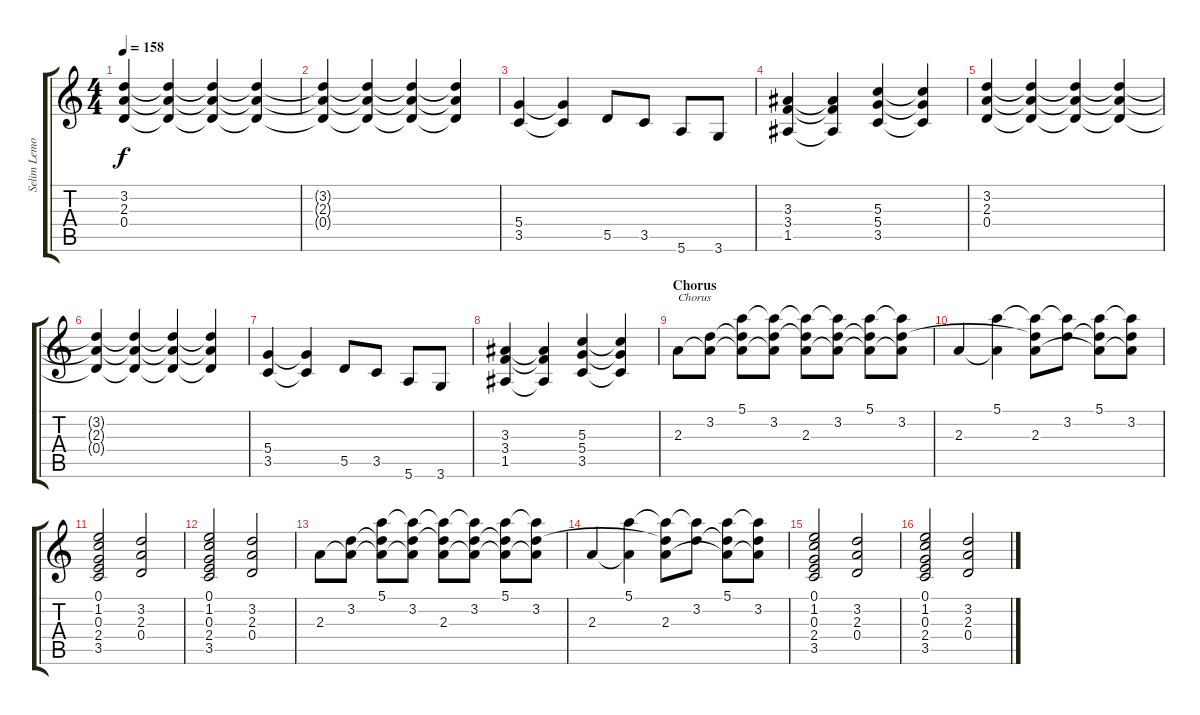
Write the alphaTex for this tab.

\track ("Selim Lemouchi" "Selim Lemo") {instrument overdrivenguitar}
\staff {score tabs}
\tuning (E4 B3 G3 D3 A2 E2) {hide}
\ts (4 4)
\tempo 158
\clef g2
\ks c
(3.2 2.3 0.4).4{dy f} (3.2{t} 2.3{t} 0.4{t}).4 (3.2{t} 2.3{t} 0.4{t}).4 (3.2{t} 2.3{t} 0.4{t}).4 |
(3.2{t} 2.3{t} 0.4{t}).4 (3.2{t} 2.3{t} 0.4{t}).4 (3.2{t} 2.3{t} 0.4{t}).4 (3.2{t} 2.3{t} 0.4{t}).4 |
(5.4 3.5).4 (5.4{t} 3.5{t}).4 5.5.8 3.5.8 5.6.8 3.6.8 |
(3.3 3.4 1.5).4 (3.3{t} 3.4{t} 1.5{t}).4 (5.3 5.4 3.5).4 (5.3{t} 5.4{t} 3.5{t}).4 |
(3.2 2.3 0.4).4 (3.2{t} 2.3{t} 0.4{t}).4 (3.2{t} 2.3{t} 0.4{t}).4 (3.2{t} 2.3{t} 0.4{t}).4 |
(3.2{t} 2.3{t} 0.4{t}).4 (3.2{t} 2.3{t} 0.4{t}).4 (3.2{t} 2.3{t} 0.4{t}).4 (3.2{t} 2.3{t} 0.4{t}).4 |
(5.4 3.5).4 (5.4{t} 3.5{t}).4 5.5.8 3.5.8 5.6.8 3.6.8 |
(3.3 3.4 1.5).4 (3.3{t} 3.4{t} 1.5{t}).4 (5.3 5.4 3.5).4 (5.3{t} 5.4{t} 3.5{t}).4 |
\section ("" "Chorus")
2.3.8{txt "Chorus" instrument electricguitarjazz} (3.2 2.3{t}).8 (5.1 3.2{t} 2.3{t}).8 (5.1{t} 3.2 2.3{t}).8 (5.1{t} 3.2{t} 2.3).8 (5.1{t} 3.2 2.3{t}).8 (5.1 3.2{t} 2.3{t}).8 (5.1{t} 3.2 2.3{t}).8 |
2.3.4 (5.1 2.3{t}).4 (5.1{t} 3.2{t} 2.3).8 (5.1{t} 3.2).8 (5.1 3.2{t} 2.3{t}).8 (5.1{t} 3.2 2.3{t}).8 |
(0.1 1.2 0.3 2.4 3.5).2 (3.2 2.3 0.4).2 |
(0.1 1.2 0.3 2.4 3.5).2 (3.2 2.3 0.4).2 |
2.3.8 (3.2 2.3{t}).8 (5.1 3.2{t} 2.3{t}).8 (5.1{t} 3.2 2.3{t}).8 (5.1{t} 3.2{t} 2.3).8 (5.1{t} 3.2 2.3{t}).8 (5.1 3.2{t} 2.3{t}).8 (5.1{t} 3.2 2.3{t}).8 |
2.3.4 (5.1 2.3{t}).4 (5.1{t} 3.2{t} 2.3).8 (5.1{t} 3.2).8 (5.1 3.2{t} 2.3{t}).8 (5.1{t} 3.2 2.3{t}).8 |
(0.1 1.2 0.3 2.4 3.5).2 (3.2 2.3 0.4).2 |
(0.1 1.2 0.3 2.4 3.5).2 (3.2 2.3 0.4).2
